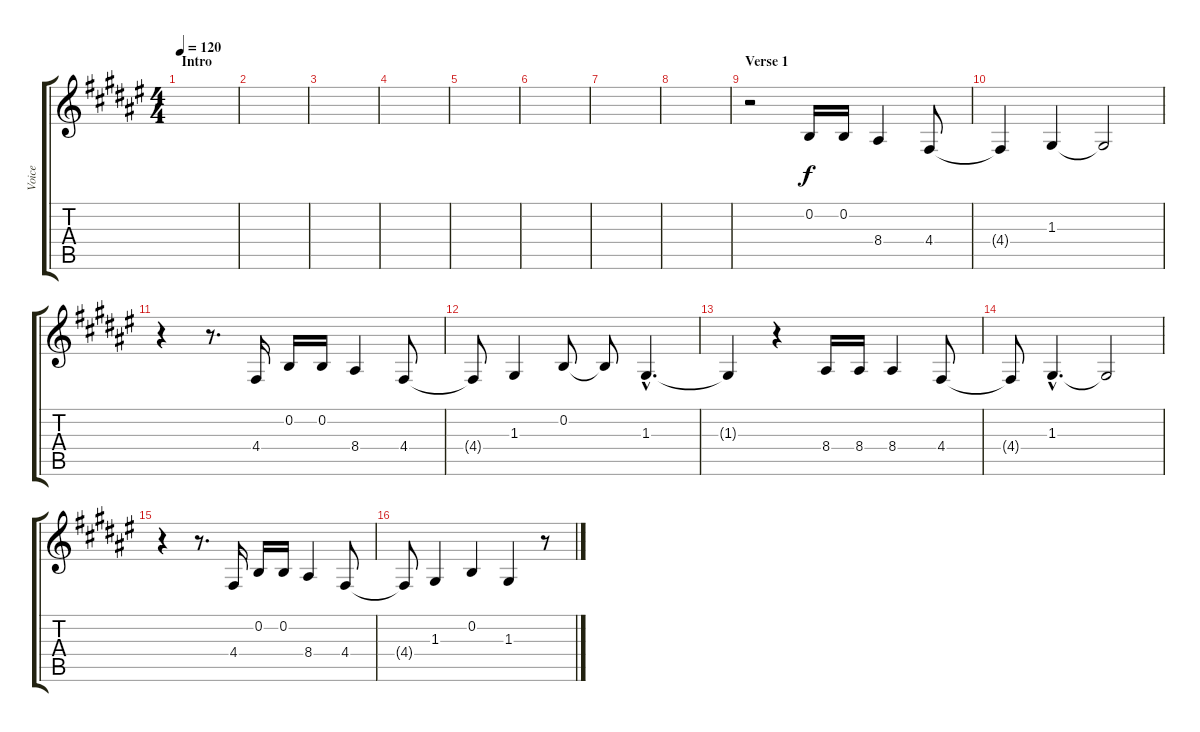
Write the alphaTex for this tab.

\track ("Voice" "Voice") {instrument lead1square}
\staff {score tabs}
\tuning (E4 B3 G3 D3 A2 E2) {hide}
\ts (4 4)
\section ("" "Intro")
\tempo 120
\clef g2
\ks f#
|
|
|
|
|
|
|
|
\section ("" "Verse 1")
r.2 0.2.16 0.2.16 8.4.4 4.4.8 |
4.4{t}.4 1.3.4 1.3{t}.2 |
r.4 r.8{d} 4.4.16 0.2.16 0.2.16 8.4.4 4.4.8 |
4.4{t}.8 1.3.4 0.2.8 0.2{t}.8 1.3{hac}.4{d} |
1.3{t}.4 r.4 8.4.16 8.4.16 8.4.4 4.4.8 |
4.4{t}.8 1.3{hac}.4{d} 1.3{t}.2 |
r.4 r.8{d} 4.4.16 0.2.16 0.2.16 8.4.4 4.4.8 |
4.4{t}.8 1.3.4 0.2.4 1.3.4 r.8
